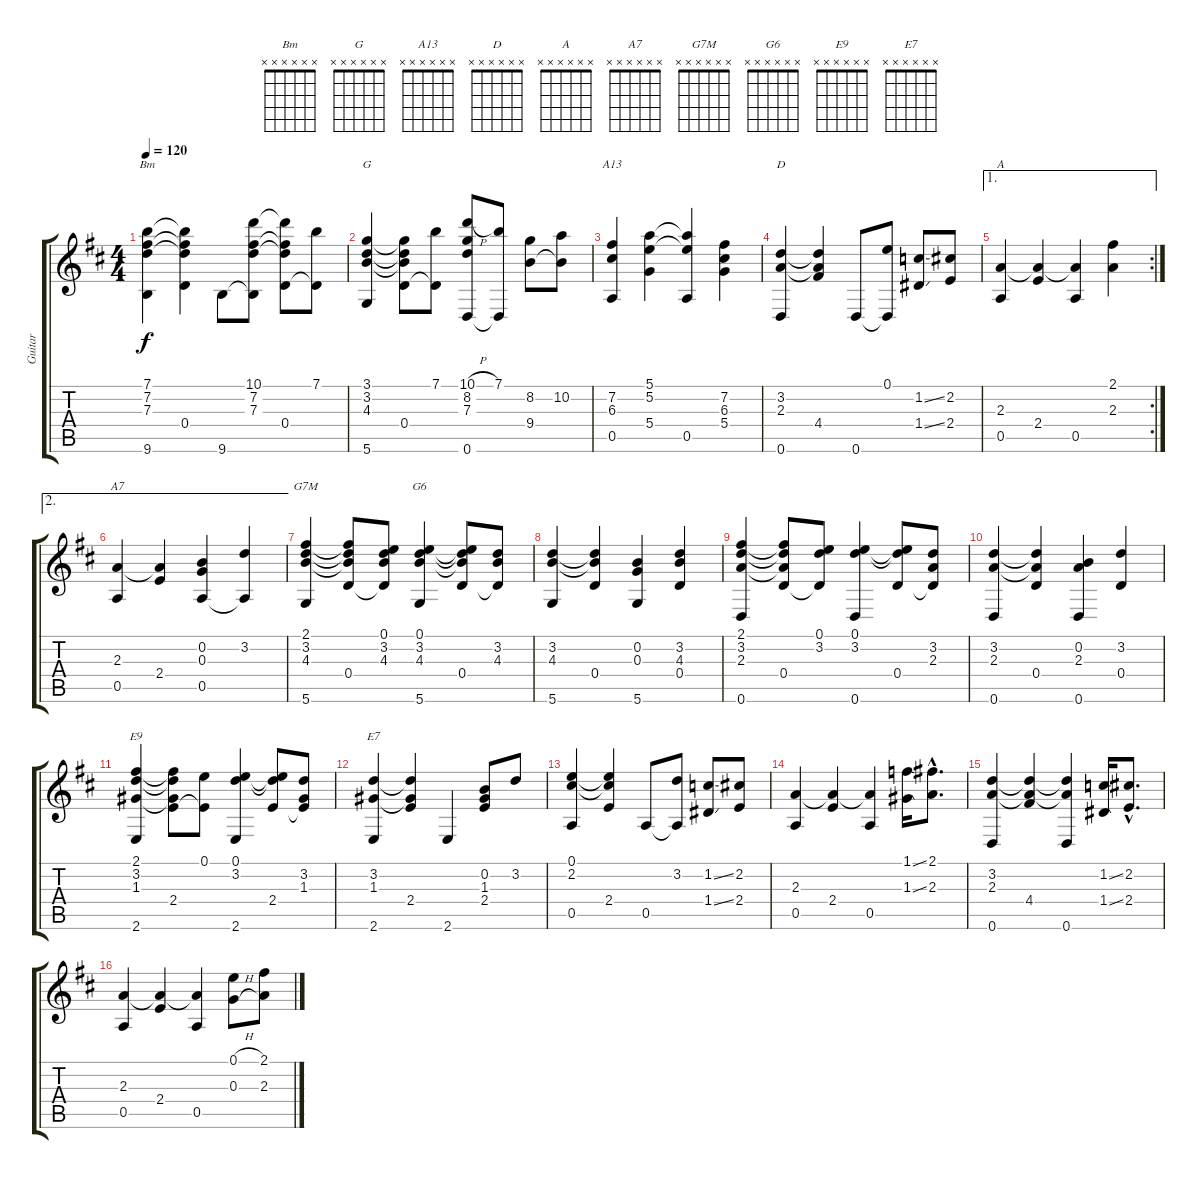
\track ("Guitar" "Guitar") {instrument acousticguitarnylon}
\staff {score tabs}
\tuning (E4 B3 G3 D3 A2 D2) {hide}
\chord ("Bm" x x x x x x)
\chord ("G" x x x x x x)
\chord ("A13" x x x x x x)
\chord ("D" x x x x x x)
\chord ("A" x x x x x x)
\chord ("A7" x x x x x x)
\chord ("G7M" x x x x x x)
\chord ("G6" x x x x x x)
\chord ("E9" x x x x x x)
\chord ("E7" x x x x x x)
\ts (4 4)
\tempo 120
\clef g2
\ks d
(7.1 7.2 7.3 9.6).4{ch "Bm" dy f} (7.1{t} 7.2{t} 7.3{t} 0.4).4 9.6.8 (10.1 7.2 7.3 9.6{t}).8 (10.1{t} 7.2{t} 7.3{t} 0.4).8 (7.1 0.4{t}).8 |
(3.1 3.2 4.3 5.6).4{ch "G"} (3.1{t} 3.2{t} 4.3{t} 0.4).8 (7.1 0.4{t}).8 (10.1{h} 8.2 7.3 0.6).8 (7.1 0.6{t}).8 (8.2 9.4).8 (10.2 9.4{t}).8 |
(7.2 6.3 0.5).4{ch "A13"} (5.1 5.2 5.4).4 (5.1{t} 5.2{t} 0.5).4 (7.2 6.3 5.4).4 |
(3.2 2.3 0.6).4{ch "D"} (3.2{t} 2.3{t} 4.4).4 0.6.8 (0.1 0.6{t}).8 (1.2{ss} 1.4{ss}).8 (2.2 2.4).8 |
\ae 1
\rc 2
(2.3 0.5).4{ch "A"} (2.3{t} 2.4).4 (2.3{t} 0.5).4 (2.1 2.3).4 |
\ae 2
(2.3 0.5).4{ch "A7"} (2.3{t} 2.4).4 (0.2 0.3 0.5).4 (3.2 0.5{t}).4 |
(2.1 3.2 4.3 5.6).4{ch "G7M"} (2.1{t} 3.2{t} 4.3{t} 0.4).8 (0.1 3.2 4.3 0.4{t}).8 (0.1 3.2 4.3 5.6).4{ch "G6"} (0.1{t} 3.2{t} 4.3{t} 0.4).8 (3.2 4.3 0.4{t}).8 |
(3.2 4.3 5.6).4 (3.2{t} 4.3{t} 0.4).4 (0.2 0.3 5.6).4 (3.2 4.3 0.4).4 |
(2.1 3.2 2.3 0.6).4 (2.1{t} 3.2{t} 2.3{t} 0.4).8 (0.1 3.2 0.4{t}).8 (0.1 3.2 0.6).4 (0.1{t} 3.2{t} 0.4).8 (3.2 2.3 0.4{t}).8 |
(3.2 2.3 0.6).4 (3.2{t} 2.3{t} 0.4).4 (0.2 2.3 0.6).4 (3.2 0.4).4 |
(2.1 3.2 1.3 2.6).4{ch "E9"} (2.1{t} 3.2{t} 1.3{t} 2.4).8 (0.1 2.4{t}).8 (0.1 3.2 2.6).4 (0.1{t} 3.2{t} 2.4).8 (3.2 1.3 2.4{t}).8 |
(3.2 1.3 2.6).4{ch "E7"} (3.2{t} 1.3{t} 2.4).4 2.6.4 (0.2 1.3 2.4).8 3.2.8 |
(0.1 2.2 0.5).4 (0.1{t} 2.2{t} 2.4).4 0.5.8 (3.2 0.5{t}).8 (1.2{ss} 1.4{ss}).8 (2.2 2.4).8 |
(2.3 0.5).4 (2.3{t} 2.4).4 (2.3{t} 0.5).4 (1.1{ss} 1.3{ss}).16 (2.1{hac} 2.3{hac}).8{d} |
(3.2 2.3 0.6).4 (3.2{t} 2.3{t} 4.4).4 (3.2{t} 2.3{t} 0.6).4 (1.2{ss} 1.4{ss}).16 (2.2{hac} 2.4{hac}).8{d} |
(2.3 0.5).4 (2.3{t} 2.4).4 (2.3{t} 0.5).4 (0.1{h} 0.3{h}).8 (2.1 2.3).8
